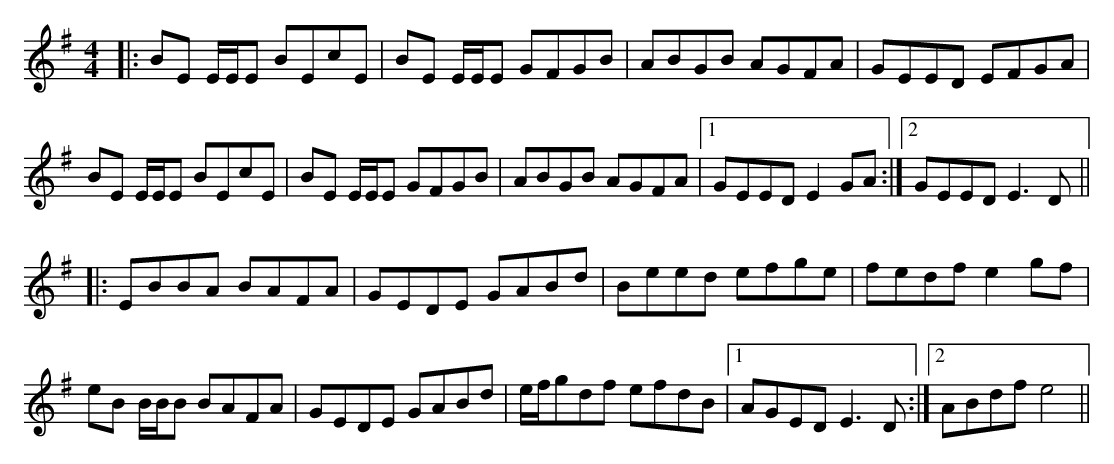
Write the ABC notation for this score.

X:1
M:4/4
K:Emin
|:BE E/E/E BEcE|BE E/E/E GFGB|ABGB AGFA|GEED EFGA|
BE E/E/E BEcE|BE E/E/E GFGB|ABGB AGFA|1 GEED E2 GA:|2 GEED E3 D||
|:EBBA BAFA|GEDE GABd|Beed efge|fedf e2gf|
eB B/B/B BAFA|GEDE GABd|e/f/gdf efdB|1 AGED E3 D:|2 ABdf e4||
